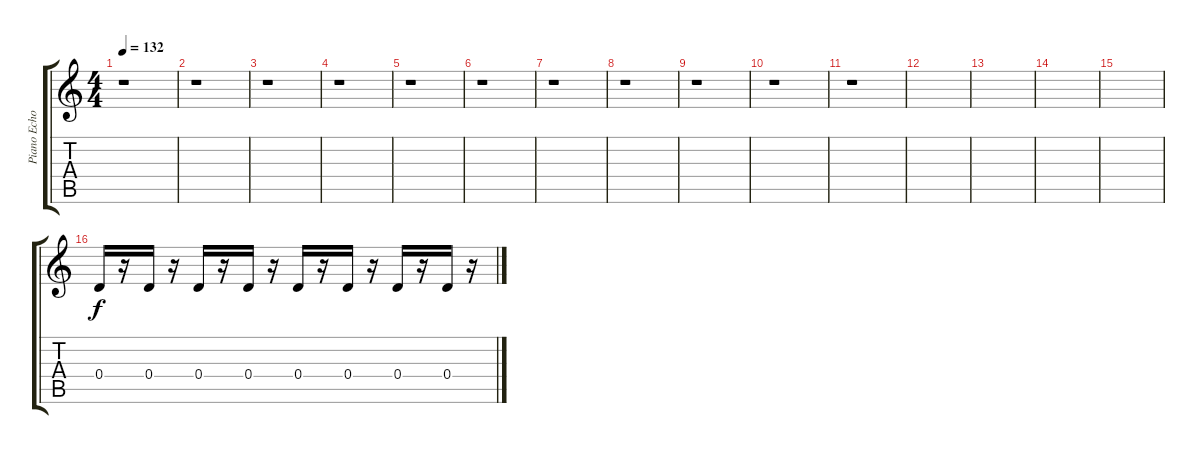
\track ("Piano Echo" "Piano Echo") {instrument distortionguitar}
\staff {score tabs}
\tuning (E4 B3 G3 D3 A2 E2) {hide}
\ts (4 4)
\tempo 132
\clef g2
\ks c
r.1{dy f instrument distortionguitar} |
r.1 |
r.1 |
r.1 |
r.1 |
r.1 |
r.1 |
r.1 |
r.1 |
r.1 |
r.1 |
|
|
|
|
0.4.16{volume 7} r.16 0.4.16 r.16 0.4.16 r.16 0.4.16 r.16 0.4.16 r.16 0.4.16 r.16 0.4.16 r.16 0.4.16 r.16
